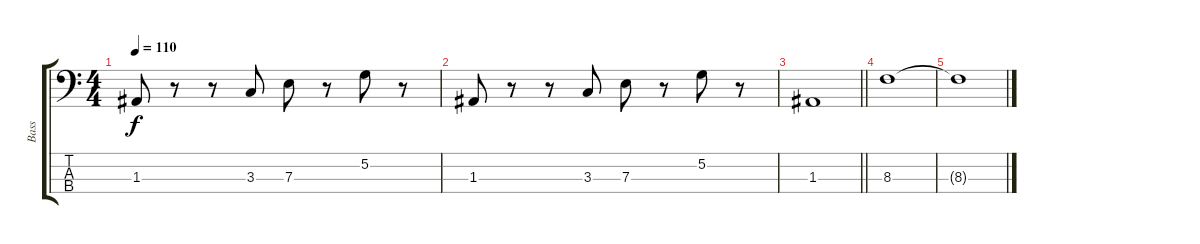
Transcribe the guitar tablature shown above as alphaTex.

\track ("Bass" "Bass") {instrument electricbassfinger}
\staff {score tabs}
\tuning (G2 D2 A1 E1) {hide}
\ts (4 4)
\tempo 110
\clef f4
\ks c
1.3.8{dy f} r.8 r.8 3.3.8 7.3.8 r.8 5.2.8 r.8 |
1.3.8 r.8 r.8 3.3.8 7.3.8 r.8 5.2.8 r.8 |
\barLineRight lightlight
1.3.1 |
8.3.1 |
8.3{t}.1
